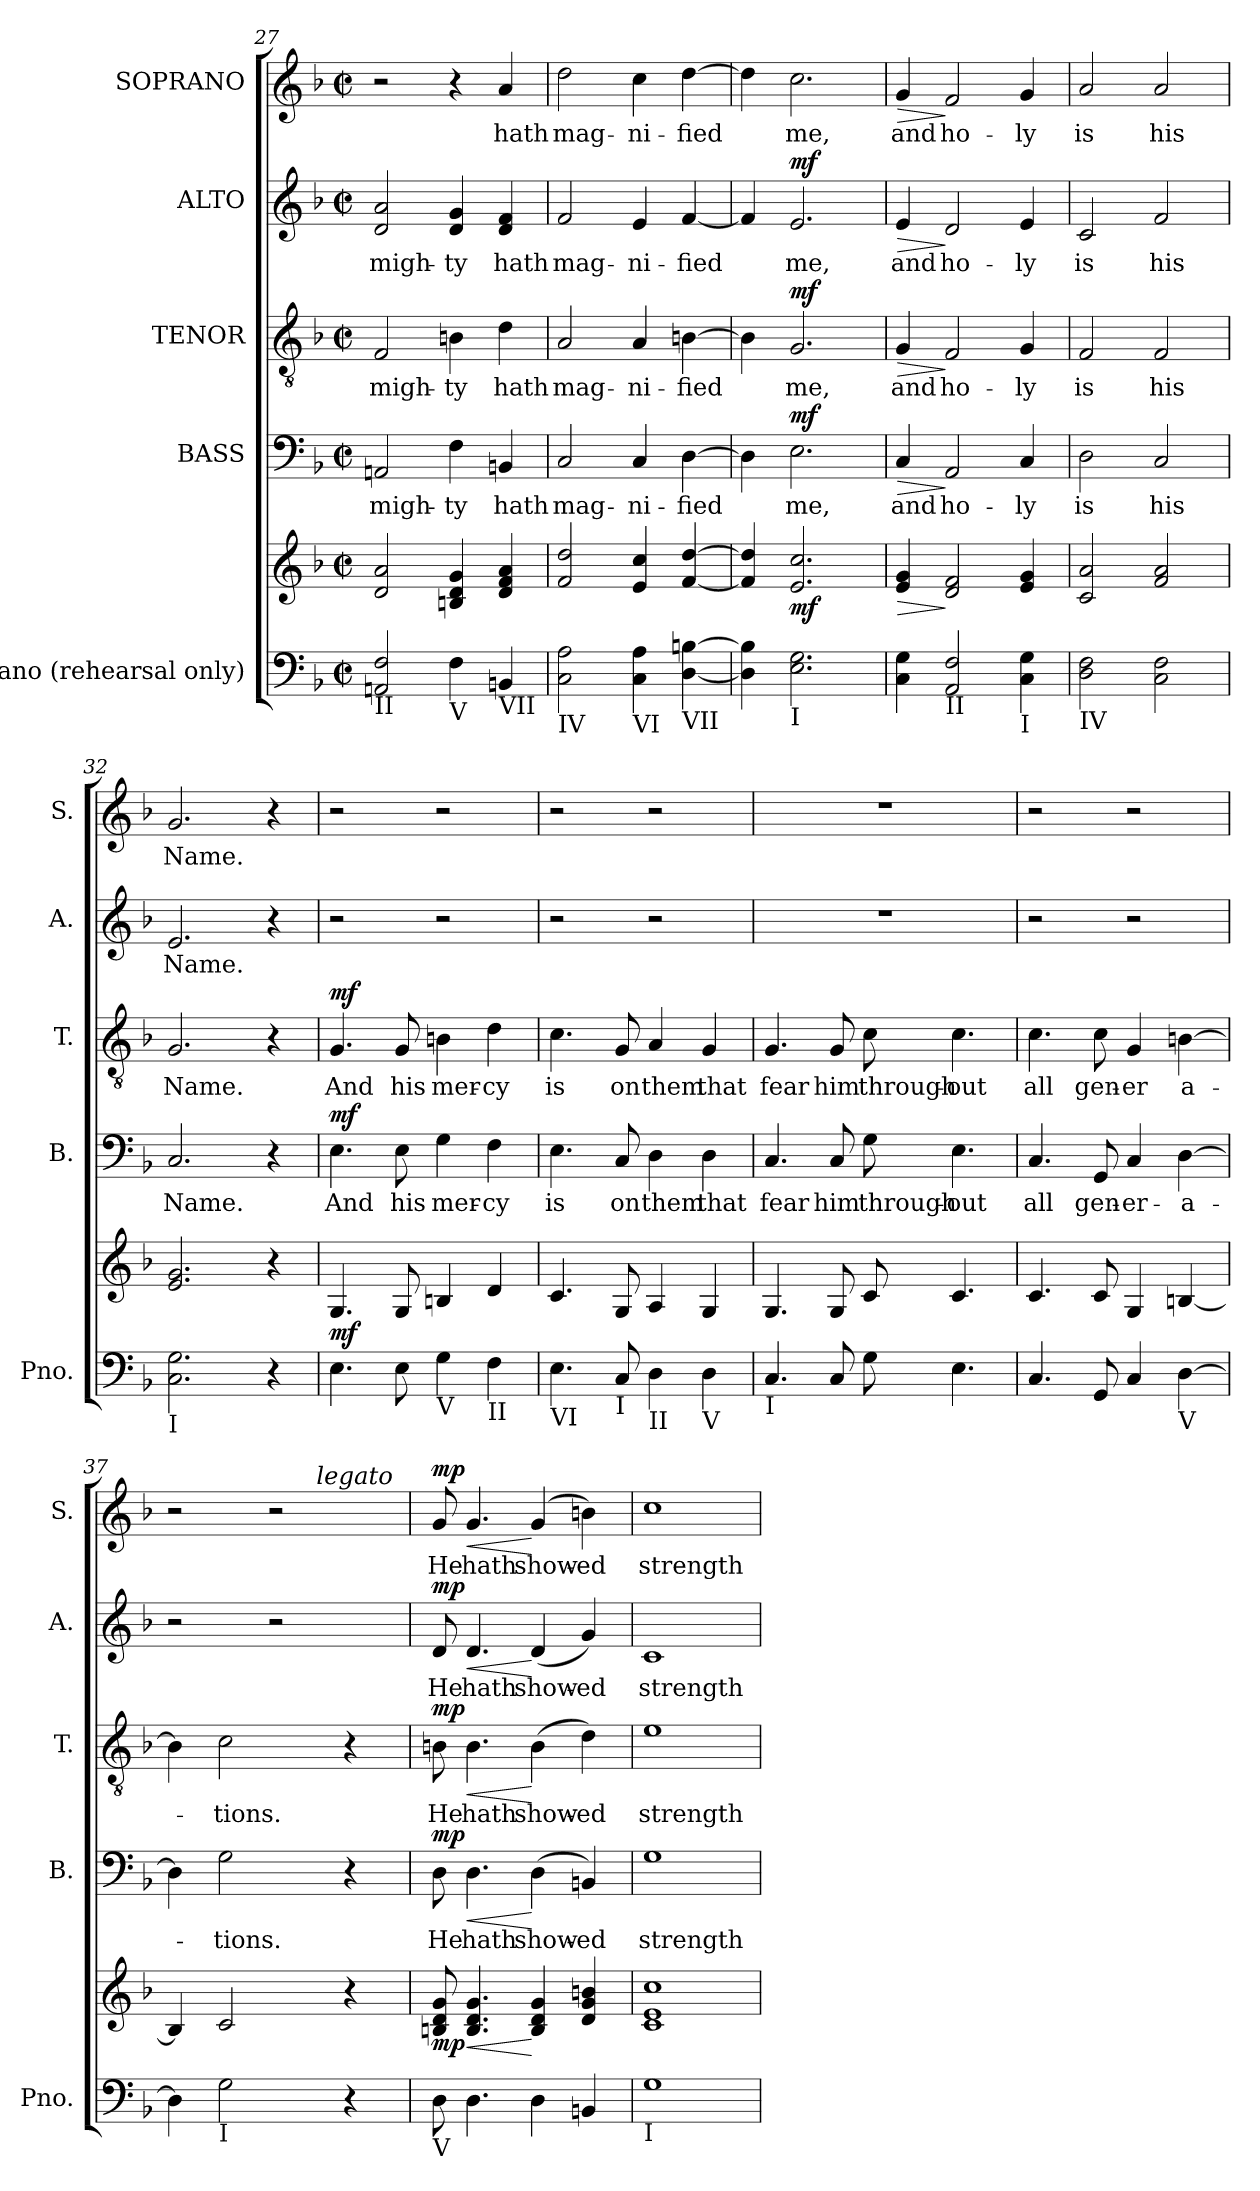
**kern	**kern	**dynam	**kern	**text	**dynam	**kern	**text	**dynam	**kern	**text	**dynam	**kern	**text	**dynam
*part5	*part5	*part5	*part4	*part4	*part4	*part3	*part3	*part3	*part2	*part2	*part2	*part1	*part1	*part1
*staff6	*staff5	*staff5/6	*staff4	*staff4	*staff4	*staff3	*staff3	*staff3	*staff2	*staff2	*staff2	*staff1	*staff1	*staff1
*I"Piano (rehearsal only)	*	*	*I"BASS	*	*	*I"TENOR	*	*	*I"ALTO	*	*	*I"SOPRANO	*	*
*I'Pno.	*	*	*I'B.	*	*	*I'T.	*	*	*I'A.	*	*	*I'S.	*	*
*clefF4	*clefG2	*	*clefF4	*	*	*clefGv2	*	*	*clefG2	*	*	*clefG2	*	*
*	*	*	*	*	*	*ITrd7c12	*	*	*	*	*	*	*	*
*k[b-]	*k[b-]	*	*k[b-]	*	*	*k[b-]	*	*	*k[b-]	*	*	*k[b-]	*	*
*F:	*F:	*	*F:	*	*	*F:	*	*	*F:	*	*	*F:	*	*
*M2/2	*M2/2	*	*M2/2	*	*	*M2/2	*	*	*M2/2	*	*	*M2/2	*	*
*met(c|)	*met(c|)	*	*met(c|)	*	*	*met(c|)	*	*	*met(c|)	*	*	*met(c|)	*	*
=27	=27	=27	=27	=27	=27	=27	=27	=27	=27	=27	=27	=27	=27	=27
*^	*	*	*	*	*	*	*	*	*	*	*	*	*	*
!LO:TX:b:t=II	!	!	!	!	!	!	!	!	!	!	!	!	!	!	!
!	!	!	!	!	!LO:LY:b	!	!	!LO:LY:b	!	!	!LO:LY:b	!	!	!	!
2AAn/ 2F/	2ryy	2d/ 2a/	.	2AAn/	migh-	.	2FF/	migh-	.	2d/ 2a/	migh-	.	2r	.	.
!LO:TX:b:t=V	!	!	!	!	!	!	!	!	!	!	!	!	!	!	!
!	!	!	!	!	!LO:LY:b	!	!	!LO:LY:b	!	!	!LO:LY:b	!	!	!	!
4F\	2ryy	4Bn/ 4d/ 4g/	.	4F\	-ty	.	4BBn\	-ty	.	4d/ 4g/	-ty	.	4r	.	.
!LO:TX:b:t=VII	!	!	!	!	!	!	!	!	!	!	!	!	!	!	!
!	!	!	!	!	!LO:LY:b	!	!	!LO:LY:b	!	!	!LO:LY:b	!	!	!LO:LY:b	!
4BBn/	.	4d/ 4f/ 4a/	.	4BBn/	hath	.	4D\	hath	.	4d/ 4f/	hath	.	4a/	hath	.
*v	*v	*	*	*	*	*	*	*	*	*	*	*	*	*	*
=28	=28	=28	=28	=28	=28	=28	=28	=28	=28	=28	=28	=28	=28	=28
!LO:TX:b:t=IV	!	!	!	!	!	!	!	!	!	!	!	!	!	!
!	!	!	!	!LO:LY:b	!	!	!LO:LY:b	!	!	!LO:LY:b	!	!	!LO:LY:b	!
2C\ 2A\	2f/ 2dd/	.	2C/	mag-	.	2AA/	mag-	.	2f/	mag-	.	2dd\	mag-	.
!LO:TX:b:t=VI	!	!	!	!	!	!	!	!	!	!	!	!	!	!
!	!	!	!	!LO:LY:b	!	!	!LO:LY:b	!	!	!LO:LY:b	!	!	!LO:LY:b	!
4C\ 4A\	4e/ 4cc/	.	4C/	-ni-	.	4AA/	-ni-	.	4e/	-ni-	.	4cc\	-ni-	.
!LO:TX:b:t=VII	!	!	!	!	!	!	!	!	!	!	!	!	!	!
!	!	!	!	!LO:LY:b	!	!	!LO:LY:b	!	!	!LO:LY:b	!	!	!LO:LY:b	!
[<4D\ [>4Bn\	[<4f/ [>4dd/	.	[>4D\	-fied	.	[>4BBn\	-fied	.	[<4f/	-fied	.	[>4dd\	-fied	.
=29	=29	=29	=29	=29	=29	=29	=29	=29	=29	=29	=29	=29	=29	=29
4D\] 4B\]	4f/] 4dd/]	.	4D\]	.	.	4BB\]	.	.	4f/]	.	.	4dd\]	.	.
!LO:TX:b:t=I	!	!	!	!	!	!	!	!	!	!	!	!	!	!
!	!	!LO:DY:b	!	!LO:LY:b	!LO:DY:a	!	!LO:LY:b	!LO:DY:a	!	!LO:LY:b	!LO:DY:a	!	!LO:LY:b	!
2.E\ 2.G\	2.e/ 2.cc/	mf	2.E\	me,	mf	2.GG/	me,	mf	2.e/	me,	mf	2.cc\	me,	.
=30	=30	=30	=30	=30	=30	=30	=30	=30	=30	=30	=30	=30	=30	=30
!	!	!LO:HP:b	!	!LO:LY:b	!LO:HP:b	!	!LO:LY:b	!LO:HP:b	!	!LO:LY:b	!LO:HP:b	!	!LO:LY:b	!LO:HP:b
4C\ 4G\	4e/ 4g/	>	4C/	and	>	4GG/	and	>	4e/	and	>	4g/	and	>
!LO:TX:b:t=II	!	!	!	!	!	!	!	!	!	!	!	!	!	!
!	!	!	!	!LO:LY:b	!	!	!LO:LY:b	!	!	!LO:LY:b	!	!	!LO:LY:b	!
2AA/ 2F/	2d/ 2f/	]	2AA/	ho-	]	2FF/	ho-	]	2d/	ho-	]	2f/	ho-	]
!LO:TX:b:t=I	!	!	!	!	!	!	!	!	!	!	!	!	!	!
!	!	!	!	!LO:LY:b	!	!	!LO:LY:b	!	!	!LO:LY:b	!	!	!LO:LY:b	!
4C\ 4G\	4e/ 4g/	.	4C/	-ly	.	4GG/	-ly	.	4e/	-ly	.	4g/	-ly	.
!!LO:LB:g=z
=31	=31	=31	=31	=31	=31	=31	=31	=31	=31	=31	=31	=31	=31	=31
!LO:TX:b:t=IV	!	!	!	!	!	!	!	!	!	!	!	!	!	!
!	!	!	!	!LO:LY:b	!	!	!LO:LY:b	!	!	!LO:LY:b	!	!	!LO:LY:b	!
2D\ 2F\	2c/ 2a/	.	2D\	is	.	2FF/	is	.	2c/	is	.	2a/	is	.
!	!	!	!	!LO:LY:b	!	!	!LO:LY:b	!	!	!LO:LY:b	!	!	!LO:LY:b	!
2C\ 2F\	2f/ 2a/	.	2C/	his	.	2FF/	his	.	2f/	his	.	2a/	his	.
=32	=32	=32	=32	=32	=32	=32	=32	=32	=32	=32	=32	=32	=32	=32
!LO:TX:b:t=I	!	!	!	!	!	!	!	!	!	!	!	!	!	!
!	!	!	!	!LO:LY:b	!	!	!LO:LY:b	!	!	!LO:LY:b	!	!	!LO:LY:b	!
2.C\ 2.G\	2.e/ 2.g/	.	2.C/	Name.	.	2.GG/	Name.	.	2.e/	Name.	.	2.g/	Name.	.
4r	4r	.	4r	.	.	4r	.	.	4r	.	.	4r	.	.
=33	=33	=33	=33	=33	=33	=33	=33	=33	=33	=33	=33	=33	=33	=33
!	!	!LO:DY:b	!	!LO:LY:b	!LO:DY:a	!	!LO:LY:b	!LO:DY:a	!	!	!	!	!	!
4.E\	4.G/	mf	4.E\	And	mf	4.GG/	And	mf	2r	.	.	2r	.	.
!	!	!	!	!LO:LY:b	!	!	!LO:LY:b	!	!	!	!	!	!	!
8E\	8G/	.	8E\	his	.	8GG/	his	.	.	.	.	.	.	.
!LO:TX:b:t=V	!	!	!	!	!	!	!	!	!	!	!	!	!	!
!	!	!	!	!LO:LY:b	!	!	!LO:LY:b	!	!	!	!	!	!	!
4G\	4Bn/	.	4G\	mer-	.	4BBn\	mer-	.	2r	.	.	2r	.	.
!LO:TX:b:t=II	!	!	!	!	!	!	!	!	!	!	!	!	!	!
!	!	!	!	!LO:LY:b	!	!	!LO:LY:b	!	!	!	!	!	!	!
4F\	4d/	.	4F\	-cy	.	4D\	-cy	.	.	.	.	.	.	.
=34	=34	=34	=34	=34	=34	=34	=34	=34	=34	=34	=34	=34	=34	=34
!LO:TX:b:t=VI	!	!	!	!	!	!	!	!	!	!	!	!	!	!
!	!	!	!	!LO:LY:b	!	!	!LO:LY:b	!	!	!	!	!	!	!
4.E\	4.c/	.	4.E\	is	.	4.C\	is	.	2r	.	.	2r	.	.
!LO:TX:b:t=I	!	!	!	!	!	!	!	!	!	!	!	!	!	!
!	!	!	!	!LO:LY:b	!	!	!LO:LY:b	!	!	!	!	!	!	!
8C/	8G/	.	8C/	on	.	8GG/	on	.	.	.	.	.	.	.
!LO:TX:b:t=II	!	!	!	!	!	!	!	!	!	!	!	!	!	!
!	!	!	!	!LO:LY:b	!	!	!LO:LY:b	!	!	!	!	!	!	!
4D\	4A/	.	4D\	them	.	4AA/	them	.	2r	.	.	2r	.	.
!LO:TX:b:t=V	!	!	!	!	!	!	!	!	!	!	!	!	!	!
!	!	!	!	!LO:LY:b	!	!	!LO:LY:b	!	!	!	!	!	!	!
4D\	4G/	.	4D\	that	.	4GG/	that	.	.	.	.	.	.	.
=35	=35	=35	=35	=35	=35	=35	=35	=35	=35	=35	=35	=35	=35	=35
!LO:TX:b:t=I	!	!	!	!	!	!	!	!	!	!	!	!	!	!
!	!	!	!	!LO:LY:b	!	!	!LO:LY:b	!	!	!	!	!	!	!
4.C/	4.G/	.	4.C/	fear	.	4.GG/	fear	.	1r	.	.	1r	.	.
!	!	!	!	!LO:LY:b	!	!	!LO:LY:b	!	!	!	!	!	!	!
8C/	8G/	.	8C/	him	.	8GG/	him	.	.	.	.	.	.	.
!	!	!	!	!LO:LY:b	!	!	!LO:LY:b	!	!	!	!	!	!	!
8G\	8c/	.	8G\	through-	.	8C\	through-	.	.	.	.	.	.	.
!	!	!	!	!LO:LY:b	!	!	!LO:LY:b	!	!	!	!	!	!	!
4.E\	4.c/	.	4.E\	-out	.	4.C\	-out	.	.	.	.	.	.	.
!!LO:PB:g=z
=36	=36	=36	=36	=36	=36	=36	=36	=36	=36	=36	=36	=36	=36	=36
!	!	!	!	!LO:LY:b	!	!	!LO:LY:b	!	!	!	!	!	!	!
4.C/	4.c/	.	4.C/	all	.	4.C\	all	.	2r	.	.	2r	.	.
!	!	!	!	!LO:LY:b	!	!	!LO:LY:b	!	!	!	!	!	!	!
8GG/	8c/	.	8GG/	gen-	.	8C\	gen-	.	.	.	.	.	.	.
!	!	!	!	!LO:LY:b	!	!	!LO:LY:b	!	!	!	!	!	!	!
4C/	4G/	.	4C/	-er-	.	4GG/	-er	.	2r	.	.	2r	.	.
!LO:TX:b:t=V	!	!	!	!	!	!	!	!	!	!	!	!	!	!
!	!	!	!	!LO:LY:b	!	!	!LO:LY:b	!	!	!	!	!	!	!
[>4D\	[<4Bn/	.	[>4D\	-a-	.	[>4BBn\	a-	.	.	.	.	.	.	.
=37	=37	=37	=37	=37	=37	=37	=37	=37	=37	=37	=37	=37	=37	=37
*	*	*	*	*	*	*	*	*	*	*	*	*^	*	*
4D\]	4B/]	.	4D\]	.	.	4BB\]	.	.	2r	.	.	2r	2ryy	.	.
!LO:TX:b:t=I	!	!	!	!	!	!	!	!	!	!	!	!	!	!	!
!	!	!	!	!LO:LY:b	!	!	!LO:LY:b	!	!	!	!	!	!	!	!
2G\	2c/	.	2G\	-tions.	.	2C\	-tions.	.	.	.	.	.	.	.	.
.	.	.	.	.	.	.	.	.	2r	.	.	2r	8ryy	.	.
.	.	.	.	.	.	.	.	.	.	.	.	.	32ryy	.	.
!	!	!	!	!	!	!	!	!	!	!	!	!	!LO:TX:a:i:t=legato	!	!
.	.	.	.	.	.	.	.	.	.	.	.	.	4ryy	.	.
4r	4r	.	4r	.	.	4r	.	.	.	.	.	.	.	.	.
.	.	.	.	.	.	.	.	.	.	.	.	.	16.ryy	.	.
=38	=38	=38	=38	=38	=38	=38	=38	=38	=38	=38	=38	=38	=38	=38	=38
!LO:TX:b:t=V	!	!	!	!	!	!	!	!	!	!	!	!	!	!	!
!	!	!LO:DY:b	!	!LO:LY:b	!LO:DY:a	!	!LO:LY:b	!LO:DY:a	!	!LO:LY:b	!LO:DY:a	!	!	!LO:LY:b	!LO:DY:a
*	*	*	*	*	*	*	*	*	*	*	*	*v	*v	*	*
8D\	8Bn/ 8d/ 8g/	mp	8D\	He	mp	8BBn\	He	mp	8d/	He	mp	8g/	He	mp
!	!	!LO:HP:b	!	!LO:LY:b	!LO:HP:b	!	!LO:LY:b	!LO:HP:b	!	!LO:LY:b	!LO:HP:b	!	!LO:LY:b	!LO:HP:b
4.D\	4.B/ 4.d/ 4.g/	<	4.D\	hath	<	4.BB\	hath	<	4.d/	hath	<	4.g/	hath	<
!	!	!	!	!LO:LY:b	!	!	!LO:LY:b	!	!	!LO:LY:b	!	!	!LO:LY:b	!
4D\	4B/ 4d/ 4g/	[	(>4D\	show-	[	(>4BB\	show-	[	(<4d/	show-	[	(4g/	show-	[
!	!	!	!	!LO:LY:b	!	!	!LO:LY:b	!	!	!LO:LY:b	!	!	!LO:LY:b	!
4BBn/	4d/ 4g/ 4bn/	.	4BBn/)	-ed	.	4D\)	-ed	.	4g/)	-ed	.	4bn\)	-ed	.
=39	=39	=39	=39	=39	=39	=39	=39	=39	=39	=39	=39	=39	=39	=39
!LO:TX:b:t=I	!	!	!	!	!	!	!	!	!	!	!	!	!	!
!	!	!	!	!LO:LY:b	!	!	!LO:LY:b	!	!	!LO:LY:b	!	!	!LO:LY:b	!
1G	1c 1e 1cc	.	1G	strength	.	1E	strength	.	1c	strength	.	1cc	strength	.
=	=	=	=	=	=	=	=	=	=	=	=	=	=	=
*-	*-	*-	*-	*-	*-	*-	*-	*-	*-	*-	*-	*-	*-	*-
